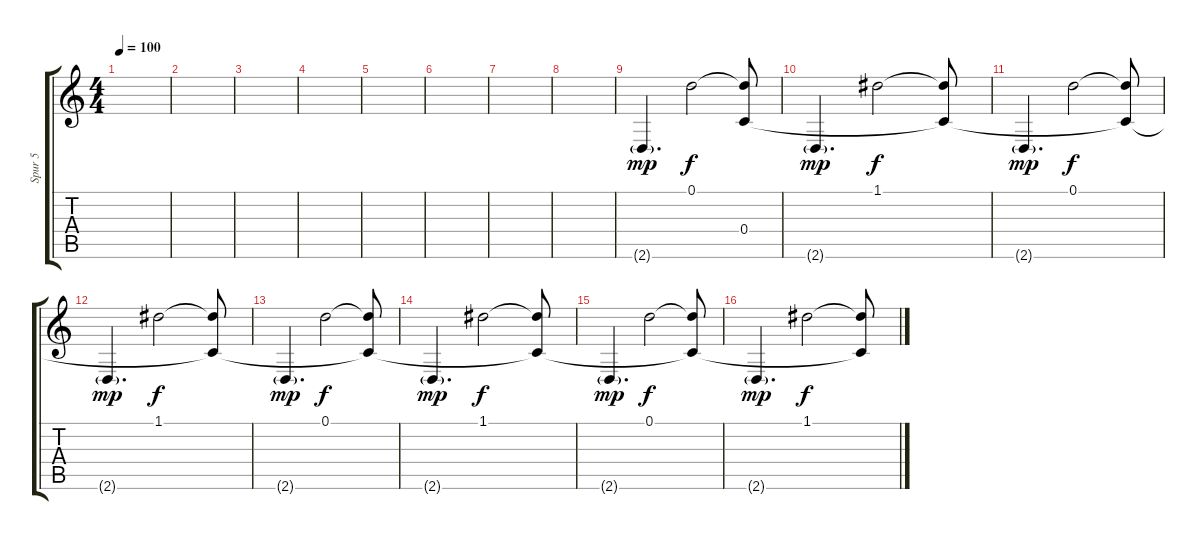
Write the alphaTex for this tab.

\track ("Spur 5" "Spur 5") {instrument electricguitarclean}
\staff {score tabs}
\tuning (D4 A3 F3 C3 G2 C2) {hide}
\ts (4 4)
\tempo 100
\clef g2
\ks c
|
|
|
|
|
|
|
|
2.6{g}.4{d dy mp} 0.1.2{dy f} (0.1{t} 0.4).8 |
2.6{g}.4{d dy mp} 1.1.2{dy f} (1.1{t} 0.4{t}).8 |
2.6{g}.4{d dy mp} 0.1.2{dy f} (0.1{t} 0.4{t}).8 |
2.6{g}.4{d dy mp} 1.1.2{dy f} (1.1{t} 0.4{t}).8 |
2.6{g}.4{d dy mp} 0.1.2{dy f} (0.1{t} 0.4{t}).8 |
2.6{g}.4{d dy mp} 1.1.2{dy f} (1.1{t} 0.4{t}).8 |
2.6{g}.4{d dy mp} 0.1.2{dy f} (0.1{t} 0.4{t}).8 |
2.6{g}.4{d dy mp} 1.1.2{dy f} (1.1{t} 0.4{t}).8
